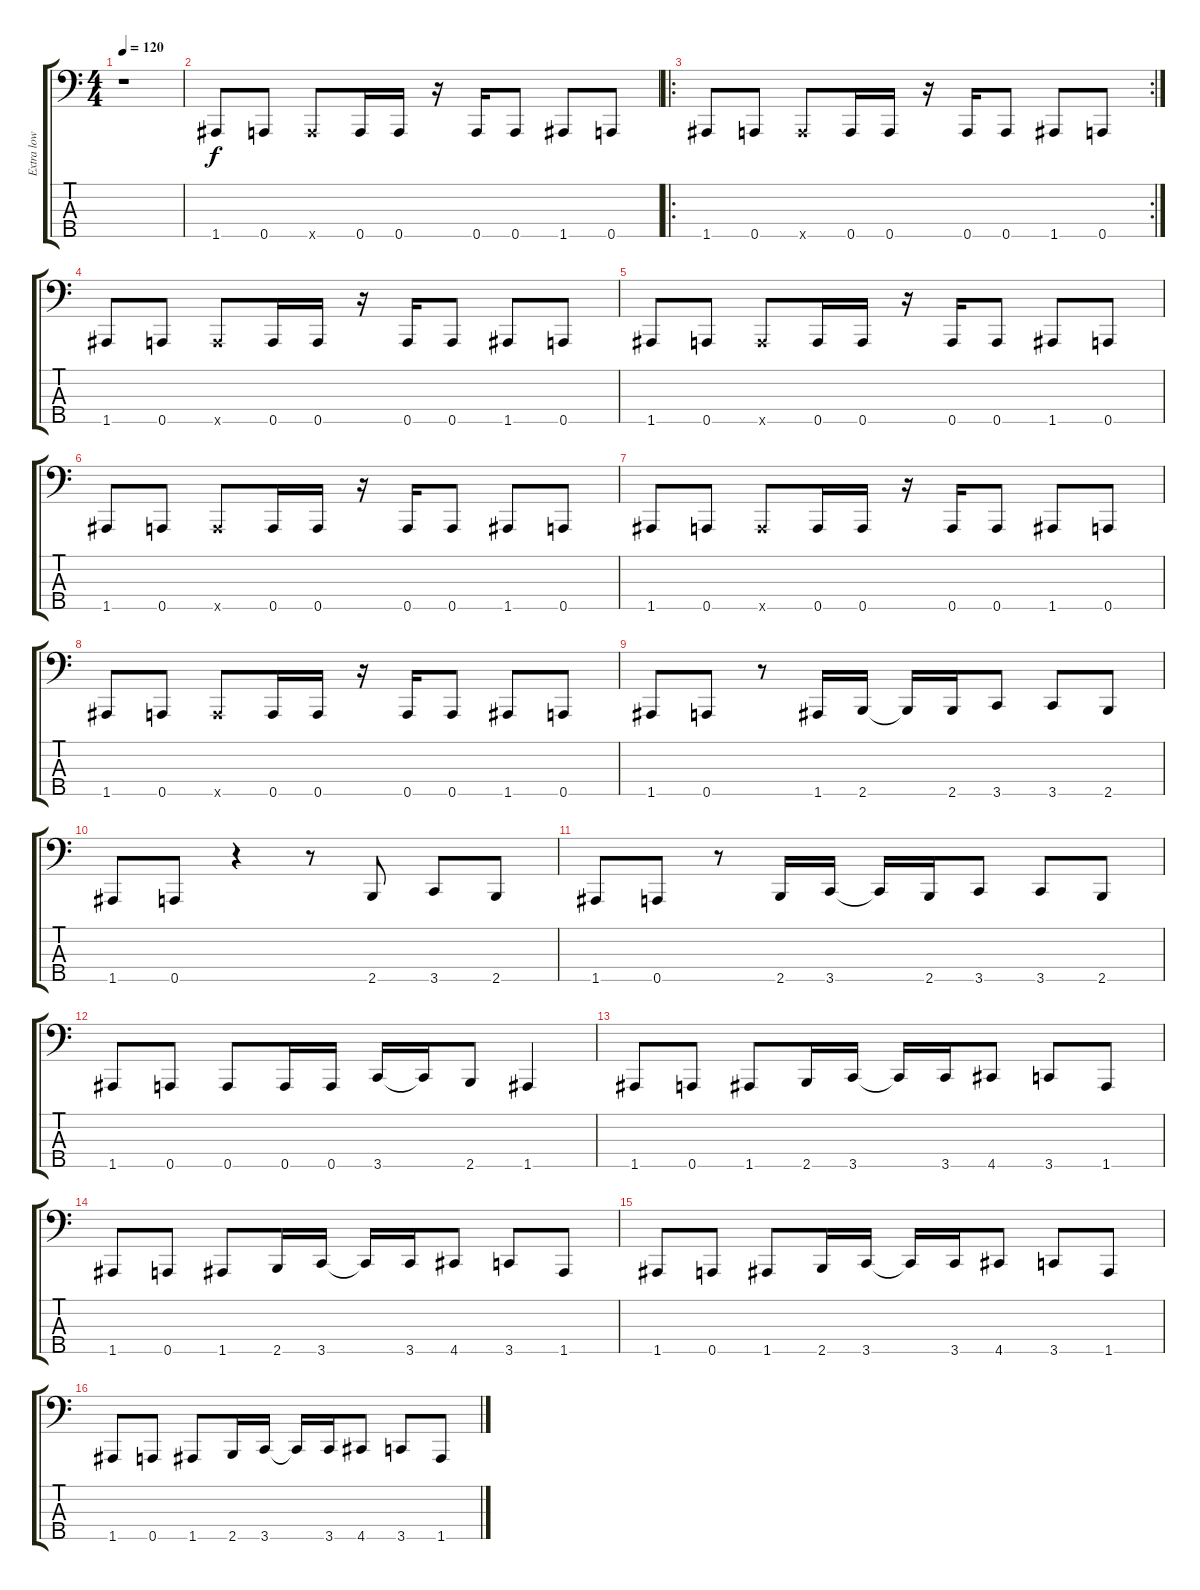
\track ("Extra low sound" "Extra low ") {instrument electricbassfinger}
\staff {score tabs}
\tuning (F2 C2 G1 D1 A0) {hide}
\ts (4 4)
\tempo 120
\clef f4
\ks c
r.1{dy f instrument electricbassfinger} |
1.5.8 0.5.8 0.5{x}.8 0.5.16 0.5.16 r.16 0.5.16 0.5.8 1.5.8 0.5.8 |
\ro
\rc 2
1.5.8 0.5.8 0.5{x}.8 0.5.16 0.5.16 r.16 0.5.16 0.5.8 1.5.8 0.5.8 |
1.5.8 0.5.8 0.5{x}.8 0.5.16 0.5.16 r.16 0.5.16 0.5.8 1.5.8 0.5.8 |
1.5.8 0.5.8 0.5{x}.8 0.5.16 0.5.16 r.16 0.5.16 0.5.8 1.5.8 0.5.8 |
1.5.8 0.5.8 0.5{x}.8 0.5.16 0.5.16 r.16 0.5.16 0.5.8 1.5.8 0.5.8 |
1.5.8 0.5.8 0.5{x}.8 0.5.16 0.5.16 r.16 0.5.16 0.5.8 1.5.8 0.5.8 |
1.5.8 0.5.8 0.5{x}.8 0.5.16 0.5.16 r.16 0.5.16 0.5.8 1.5.8 0.5.8 |
1.5.8 0.5.8 r.8 1.5.16 2.5.16 2.5{t}.16 2.5.16 3.5.8 3.5.8 2.5.8 |
1.5.8 0.5.8 r.4 r.8 2.5.8 3.5.8 2.5.8 |
1.5.8 0.5.8 r.8 2.5.16 3.5.16 3.5{t}.16 2.5.16 3.5.8 3.5.8 2.5.8 |
1.5.8 0.5.8 0.5.8 0.5.16 0.5.16 3.5.16 3.5{t}.16 2.5.8 1.5.4 |
1.5.8 0.5.8 1.5.8 2.5.16 3.5.16 3.5{t}.16 3.5.16 4.5.8 3.5.8 1.5.8 |
1.5.8 0.5.8 1.5.8 2.5.16 3.5.16 3.5{t}.16 3.5.16 4.5.8 3.5.8 1.5.8 |
1.5.8 0.5.8 1.5.8 2.5.16 3.5.16 3.5{t}.16 3.5.16 4.5.8 3.5.8 1.5.8 |
1.5.8 0.5.8 1.5.8 2.5.16 3.5.16 3.5{t}.16 3.5.16 4.5.8 3.5.8 1.5.8
